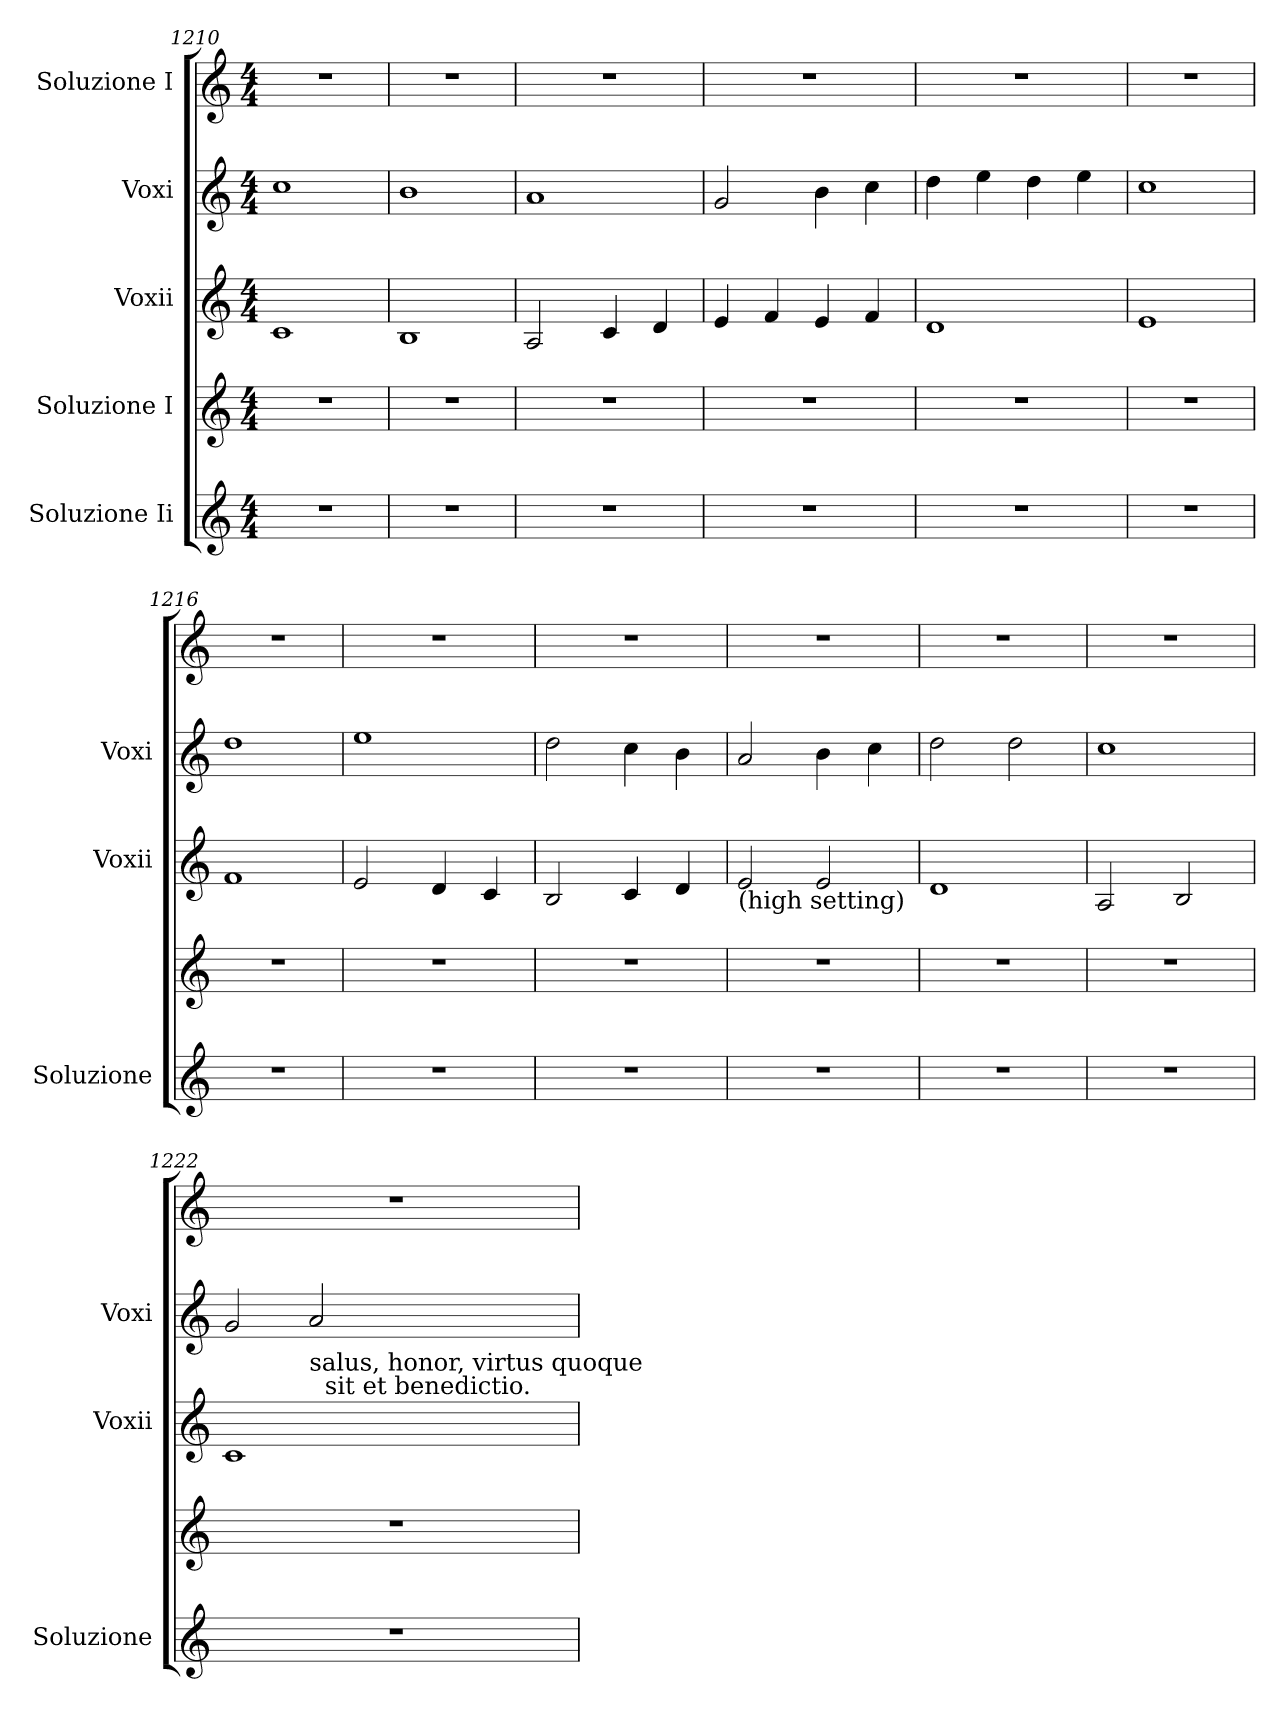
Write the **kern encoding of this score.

**kern	**kern	**kern	**kern	**kern
*part5	*part4	*part3	*part2	*part1
*staff5	*staff4	*staff3	*staff2	*staff1
*I"Soluzione Ii	*I"Soluzione I	*I"Voxii	*I"Voxi	*I"Soluzione I
*I'Soluzione	*	*I'Voxii	*I'Voxi	*
*clefG2	*clefG2	*clefG2	*clefG2	*clefG2
*k[]	*k[]	*k[]	*k[]	*k[]
*C:	*C:	*C:	*C:	*C:
*M4/4	*M4/4	*M4/4	*M4/4	*M4/4
=1210	=1210	=1210	=1210	=1210
1r	1r	1c	1cc	1r
=1211	=1211	=1211	=1211	=1211
1r	1r	1B	1b	1r
=1212	=1212	=1212	=1212	=1212
1r	1r	2A/	1a	1r
.	.	4c/	.	.
.	.	4d/	.	.
=1213	=1213	=1213	=1213	=1213
1r	1r	4e/	2g/	1r
.	.	4f/	.	.
.	.	4e/	4b\	.
.	.	4f/	4cc\	.
=1214	=1214	=1214	=1214	=1214
1r	1r	1d	4dd\	1r
.	.	.	4ee\	.
.	.	.	4dd\	.
.	.	.	4ee\	.
=1215	=1215	=1215	=1215	=1215
1r	1r	1e	1cc	1r
=1216	=1216	=1216	=1216	=1216
1r	1r	1f	1dd	1r
=1217	=1217	=1217	=1217	=1217
1r	1r	2e/	1ee	1r
.	.	4d/	.	.
.	.	4c/	.	.
=1218	=1218	=1218	=1218	=1218
1r	1r	2B/	2dd\	1r
.	.	4c/	4cc\	.
.	.	4d/	4b\	.
!!LO:PB:g=z
=1219	=1219	=1219	=1219	=1219
!	!	!LO:TX:b:t=(high setting)	!	!
1r	1r	2e/	2a/	1r
.	.	2e/	4b\	.
.	.	.	4cc\	.
=1220	=1220	=1220	=1220	=1220
1r	1r	1d	2dd\	1r
.	.	.	2dd\	.
=1221	=1221	=1221	=1221	=1221
1r	1r	2A/	1cc	1r
.	.	2B/	.	.
=1222	=1222	=1222	=1222	=1222
*	*	*^	*	*
1r	1r	1c	2ryy	2g/	1r
!	!	!	!LO:TX:a:t=salus, honor, virtus quoque\n       sit et benedictio.	!	!
.	.	.	2ryy	2a/	.
!	!	!LO:TX:b:t=(thomasaquinas)	!	!	!
*	*	*v	*v	*	*
=	=	=	=	=
*-	*-	*-	*-	*-
